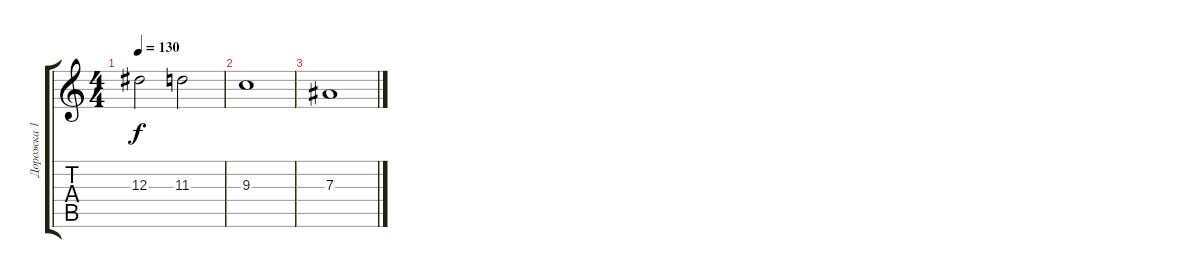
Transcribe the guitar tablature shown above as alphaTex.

\track ("Дорожка 1" "Дорожка 1") {instrument distortionguitar}
\staff {score tabs}
\tuning (C4 G3 Eb3 Bb2 F2 C2) {hide}
\ts (4 4)
\tempo 130
\clef g2
\ks c
12.3{t}.2{dy f} 11.3.2 |
9.3.1 |
7.3.1
